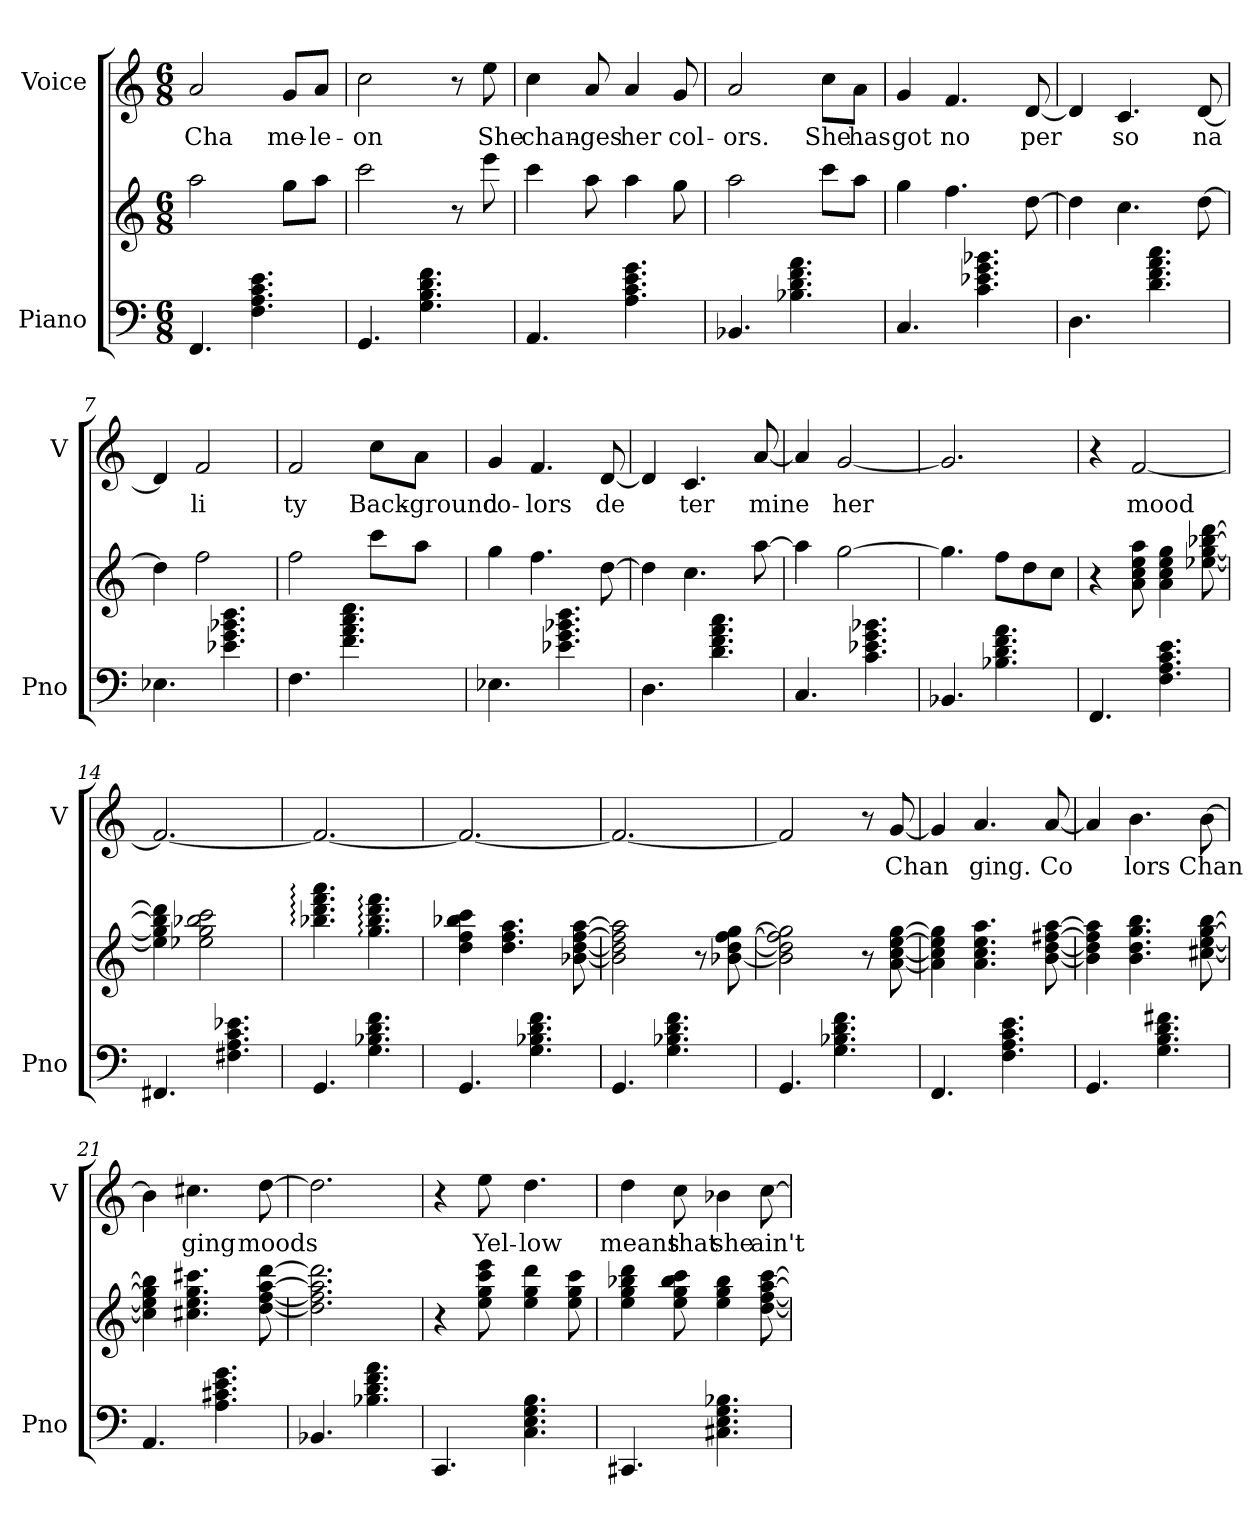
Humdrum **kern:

**kern	**kern	**kern	**text
*part2	*part2	*part1	*part1
*staff3	*staff2	*staff1	*staff1
*I"Piano	*	*I"Voice	*
*I'Pno	*	*I'V	*
*clefF4	*clefG2	*clefG2	*
*k[]	*k[]	*k[]	*
*M6/8	*M6/8	*M6/8	*
*MM120	*MM120	*MM120	*
=1	=1	=1	=1
!	!	!	!LO:LY:b
4.FF/	2aa\	2a/	Cha
4.F\ 4.A\ 4.c\ 4.e\	.	.	.
!	!	!	!LO:LY:b
.	8gg\L	8g/L	me-
!	!	!	!LO:LY:b
.	8aa\J	8a/J	-le-
=2	=2	=2	=2
!	!	!	!LO:LY:b
4.GG/	2ccc\	2cc\	-on
4.G\ 4.B\ 4.d\ 4.f\	.	.	.
.	8r	8r	.
!	!	!	!LO:LY:b
.	8eee\	8ee\	She
=3	=3	=3	=3
!	!	!	!LO:LY:b
4.AA/	4ccc\	4cc\	chan-
!	!	!	!LO:LY:b
.	8aa\	8a/	-ges
!	!	!	!LO:LY:b
4.A\ 4.c\ 4.e\ 4.g\	4aa\	4a/	her
!	!	!	!LO:LY:b
.	8gg\	8g/	col-
=4	=4	=4	=4
!	!	!	!LO:LY:b
4.BB-X/	2aa\	2a/	-ors.
4.B-X\ 4.d\ 4.f\ 4.a\	.	.	.
!	!	!	!LO:LY:b
.	8ccc\L	8cc\L	She
!	!	!	!LO:LY:b
.	8aa\J	8a\J	has
!!LO:LB:g=z
=5	=5	=5	=5
!	!	!	!LO:LY:b
4.C/	4gg\	4g/	got
!	!	!	!LO:LY:b
.	4.ff\	4.f/	no
4.c\ 4.e-X\ 4.g\ 4.b-X\	.	.	.
!	!	!	!LO:LY:b
.	[8dd\	[8d/	per
=6	=6	=6	=6
4.D\	4dd\]	4d/]	.
!	!	!	!LO:LY:b
.	4.cc\	4.c/	so
4.d\ 4.f\ 4.a\ 4.cc\	.	.	.
!	!	!	!LO:LY:b
.	[8dd\	[8d/	na
=7	=7	=7	=7
4.E-X\	4dd\]	4d/]	.
!	!	!	!LO:LY:b
.	2ff\	2f/	li
4.e-X\ 4.g\ 4.b-X\ 4.dd\	.	.	.
=8	=8	=8	=8
!	!	!	!LO:LY:b
4.F\	2ff\	2f/	ty
4.f\ 4.a\ 4.cc\ 4.ee\	.	.	.
!	!	!	!LO:LY:b
.	8ccc\L	8cc\L	Back-
!	!	!	!LO:LY:b
.	8aa\J	8a\J	-ground
!!LO:LB:g=z
=9	=9	=9	=9
!	!	!	!LO:LY:b
4.E-X\	4gg\	4g/	co-
!	!	!	!LO:LY:b
.	4.ff\	4.f/	-lors
4.e-X\ 4.g\ 4.b-X\ 4.dd\	.	.	.
!	!	!	!LO:LY:b
.	[8dd\	[8d/	de
=10	=10	=10	=10
4.D\	4dd\]	4d/]	.
!	!	!	!LO:LY:b
.	4.cc\	4.c/	ter
4.d\ 4.f\ 4.a\ 4.cc\	.	.	.
!	!	!	!LO:LY:b
.	[8aa\	[8a/	mine
=11	=11	=11	=11
4.C/	4aa\]	4a/]	.
!	!	!	!LO:LY:b
.	[2gg\	[2g/	her
4.c\ 4.e-X\ 4.g\ 4.b-X\	.	.	.
=12	=12	=12	=12
4.BB-X/	4.gg\]	2.g/]	.
4.B-X\ 4.d\ 4.f\ 4.a\	8ff\L	.	.
.	8dd\	.	.
.	8cc\J	.	.
!!LO:PB:g=z
=13	=13	=13	=13
4.FF/	4r	4r	.
!	!	!	!LO:LY:b
.	8a\ 8cc\ 8ee\ 8aa\	[2f/	mood
4.F\ 4.A\ 4.c\ 4.e\	4a\ 4cc\ 4ee\ 4gg\	.	.
.	[8ee-X\ [8gg\ [8bb-X\ [8ddd\	.	.
=14	=14	=14	=14
4.FF#X/	4ee-\] 4gg\] 4bb-\] 4ddd\]	2.f/_	.
.	2ee-X\ 2gg\ 2bb-X\ 2ccc\	.	.
4.F#X\ 4.A\ 4.c\ 4.e-X\	.	.	.
=15	=15	=15	=15
4.GG/	4.bb-X\: 4.ddd\: 4.fff\: 4.aaa\:	2.f/_	.
4.G\ 4.B-X\ 4.d\ 4.f\	4.gg\: 4.bb-\: 4.ddd\: 4.fff\:	.	.
=16	=16	=16	=16
4.GG/	4dd\ 4ff\ 4bb-X\ 4ccc\	2.f/_	.
.	4.dd\ 4.ff\ 4.aa\	.	.
4.G\ 4.B-X\ 4.d\ 4.f\	.	.	.
.	[8b-X\ [8dd\ [8ff\ [8aa\	.	.
!!LO:LB:g=z
=17	=17	=17	=17
4.GG/	2b-\] 2dd\] 2ff\] 2aa\]	2.f/_	.
4.G\ 4.B-X\ 4.d\ 4.f\	.	.	.
.	8r	.	.
.	[8b-X\ [8dd\ [8ff\ [8gg\	.	.
=18	=18	=18	=18
4.GG/	2b-\] 2dd\] 2ff\] 2gg\]	2f/]	.
4.G\ 4.B-X\ 4.d\ 4.f\	.	.	.
.	8r	8r	.
!	!	!	!LO:LY:b
.	[8a\ [8cc\ [8ee\ [8gg\	[8g/	Chan
=19	=19	=19	=19
4.FF/	4a\] 4cc\] 4ee\] 4gg\]	4g/]	.
!	!	!	!LO:LY:b
.	4.a\ 4.cc\ 4.ee\ 4.aa\	4.a/	ging.
4.F\ 4.A\ 4.c\ 4.e\	.	.	.
!	!	!	!LO:LY:b
.	[8b\ [8dd\ [8ff#X\ [8aa\	[8a/	Co
=20	=20	=20	=20
4.GG/	4b\] 4dd\] 4ff#\] 4aa\]	4a/]	.
!	!	!	!LO:LY:b
.	4.b\ 4.dd\ 4.gg\ 4.bb\	4.b\	lors
4.G\ 4.B\ 4.d\ 4.f#X\	.	.	.
!	!	!	!LO:LY:b
.	[8cc#X\ [8ee\ [8gg\ [8bb\	[8b\	Chan
!!LO:LB:g=z
=21	=21	=21	=21
4.AA/	4cc#\] 4ee\] 4gg\] 4bb\]	4b\]	.
!	!	!	!LO:LY:b
.	4.cc#X\ 4.ee\ 4.gg\ 4.ccc#X\	4.cc#X\	ging
4.A\ 4.c#X\ 4.e\ 4.g\	.	.	.
!	!	!	!LO:LY:b
.	[8dd\ [8ff\ [8aa\ [8ddd\	[8dd\	moods
=22	=22	=22	=22
4.BB-X/	2.dd\] 2.ff\] 2.aa\] 2.ddd\]	2.dd\]	.
4.B-X\ 4.d\ 4.f\ 4.a\	.	.	.
=23	=23	=23	=23
4.CC/	4r	4r	.
!	!	!	!LO:LY:b
.	8ee\ 8gg\ 8ccc\ 8eee\	8ee\	Yel-
!	!	!	!LO:LY:b
4.C\ 4.E\ 4.G\ 4.B\	4ee\ 4gg\ 4ddd\	4.dd\	-low
.	8ee\ 8gg\ 8ccc\	.	.
=24	=24	=24	=24
!	!	!	!LO:LY:b
4.CC#X/	4ee\ 4gg\ 4bb-X\ 4ddd\	4dd\	means
!	!	!	!LO:LY:b
.	8ee\ 8gg\ 8bb-\ 8ccc\	8cc\	that
!	!	!	!LO:LY:b
4.C#X\ 4.E\ 4.G\ 4.B-X\	4ee\ 4gg\ 4bb-\	4b-X\	she
!	!	!	!LO:LY:b
.	[8dd\ [8ff\ [8aa\ [8ccc\	[8cc\	ain't
=	=	=	=
*-	*-	*-	*-
